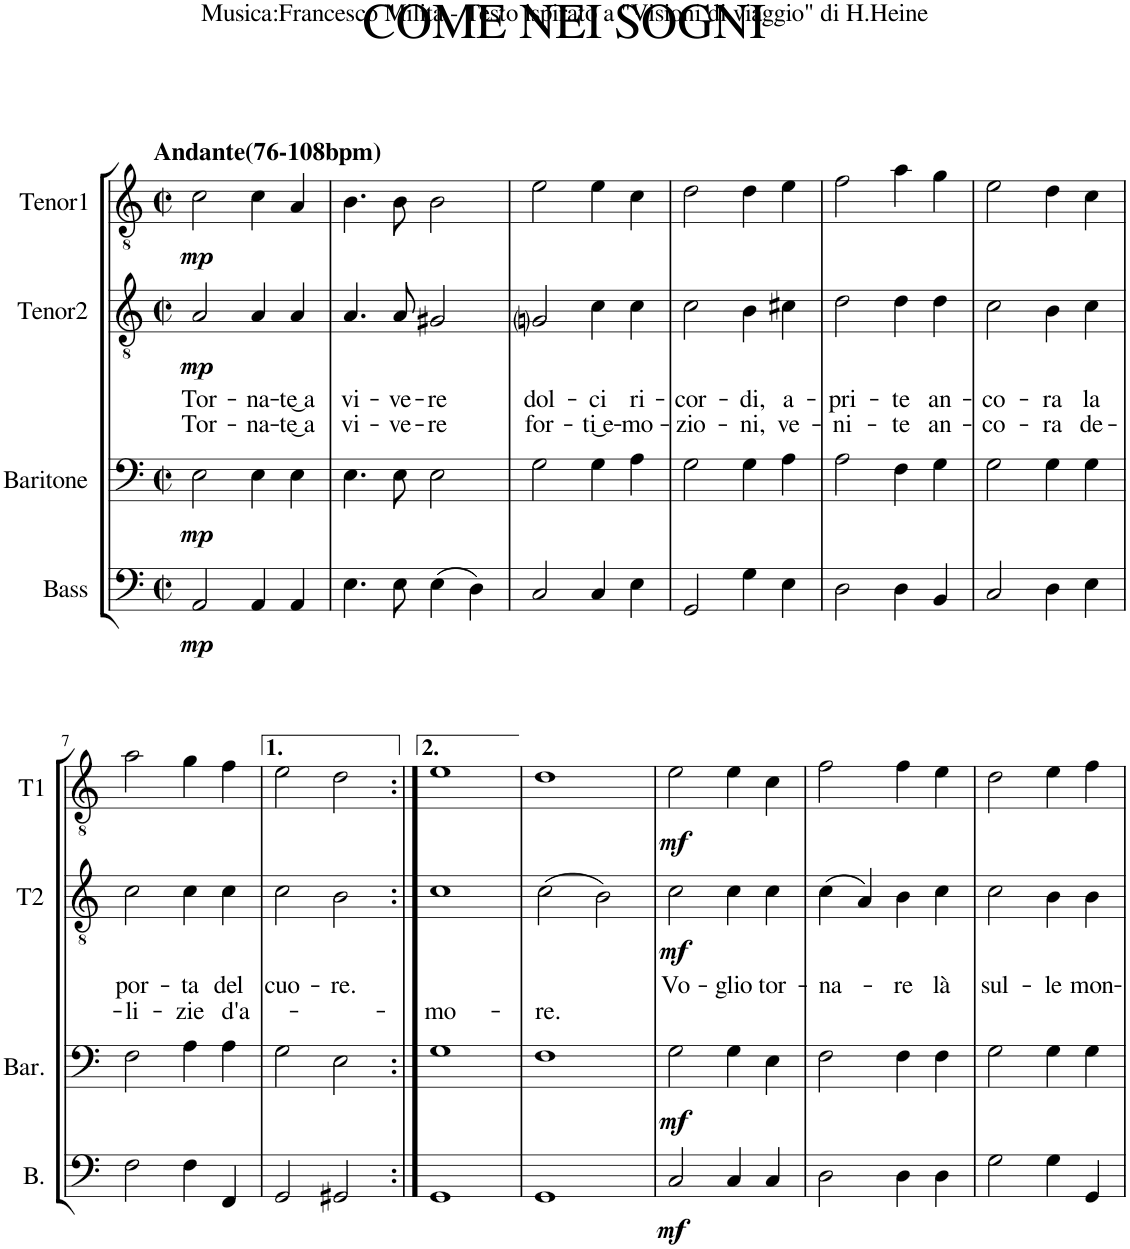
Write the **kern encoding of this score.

**kern	**dynam	**kern	**dynam	**kern	**text	**text	**dynam	**kern	**dynam
*part4	*part4	*part3	*part3	*part2	*part2	*part2	*part2	*part1	*part1
*staff4	*staff4	*staff3	*staff3	*staff2	*staff2	*staff2	*staff2	*staff1	*staff1
*I"Bass	*	*I"Baritone	*	*I"Tenor2	*	*	*	*I"Tenor1	*
*I'B.	*	*I'Bar.	*	*I'T2	*	*	*	*I'T1	*
*clefF4	*	*clefF4	*	*clefGv2	*	*	*	*clefGv2	*
*k[]	*	*k[]	*	*k[]	*	*	*	*k[]	*
*M4/4	*	*M4/4	*	*M4/4	*	*	*	*M4/4	*
*met(c|)	*	*met(c|)	*	*met(c|)	*	*	*	*met(c|)	*
=1	=1	=1	=1	=1	=1	=1	=1	=1	=1
!	!	!	!	!	!	!	!	!LO:TX:a:B:t=Andante(76-108bpm)	!
!	!LO:DY:b	!	!LO:DY:b	!	!LO:LY:b	!LO:LY:b	!LO:DY:b	!	!LO:DY:b
2AA/	mp	2E\	mp	2A/	Tor-	Tor-	mp	2c\	mp
!	!	!	!	!	!LO:LY:b	!LO:LY:b	!	!	!
4AA/	.	4E\	.	4A/	-na-	-na-	.	4c\	.
!	!	!	!	!	!LO:LY:b	!LO:LY:b	!	!	!
4AA/	.	4E\	.	4A/	-te͜ a	-te͜ a	.	4A/	.
=2	=2	=2	=2	=2	=2	=2	=2	=2	=2
!	!	!	!	!	!LO:LY:b	!LO:LY:b	!	!	!
4.E\	.	4.E\	.	4.A/	vi-	vi-	.	4.B\	.
!	!	!	!	!	!LO:LY:b	!LO:LY:b	!	!	!
8E\	.	8E\	.	8A/	-ve-	-ve-	.	8B\	.
!	!	!	!	!	!LO:LY:b	!LO:LY:b	!	!	!
(4E\	.	2E\	.	2G#X/	-re	-re	.	2B\	.
4D\)	.	.	.	.	.	.	.	.	.
=3	=3	=3	=3	=3	=3	=3	=3	=3	=3
!	!	!	!	!	!LO:LY:b	!LO:LY:b	!	!	!
2C/	.	2G\	.	2Gni/	dol-	for-	.	2e\	.
!	!	!	!	!	!LO:LY:b	!LO:LY:b	!	!	!
4C/	.	4G\	.	4c\	-ci	-ti͜ e-	.	4e\	.
!	!	!	!	!	!LO:LY:b	!LO:LY:b	!	!	!
4E\	.	4A\	.	4c\	ri-	-mo-	.	4c\	.
=4	=4	=4	=4	=4	=4	=4	=4	=4	=4
!	!	!	!	!	!LO:LY:b	!LO:LY:b	!	!	!
2GG/	.	2G\	.	2c\	-cor-	-zio-	.	2d\	.
!	!	!	!	!	!LO:LY:b	!LO:LY:b	!	!	!
4G\	.	4G\	.	4B\	-di,	-ni,	.	4d\	.
!	!	!	!	!	!LO:LY:b	!LO:LY:b	!	!	!
4E\	.	4A\	.	4c#X\	a-	ve-	.	4e\	.
=5	=5	=5	=5	=5	=5	=5	=5	=5	=5
!	!	!	!	!	!LO:LY:b	!LO:LY:b	!	!	!
2D\	.	2A\	.	2d\	-pri-	-ni-	.	2f\	.
!	!	!	!	!	!LO:LY:b	!LO:LY:b	!	!	!
4D\	.	4F\	.	4d\	-te	-te	.	4a\	.
!	!	!	!	!	!LO:LY:b	!LO:LY:b	!	!	!
4BB/	.	4G\	.	4d\	an-	an-	.	4g\	.
=6	=6	=6	=6	=6	=6	=6	=6	=6	=6
!	!	!	!	!	!LO:LY:b	!LO:LY:b	!	!	!
2C/	.	2G\	.	2c\	-co-	-co-	.	2e\	.
!	!	!	!	!	!LO:LY:b	!LO:LY:b	!	!	!
4D\	.	4G\	.	4B\	-ra	-ra	.	4d\	.
!	!	!	!	!	!LO:LY:b	!LO:LY:b	!	!	!
4E\	.	4G\	.	4c\	la	de-	.	4c\	.
!!LO:LB:g=z
=7	=7	=7	=7	=7	=7	=7	=7	=7	=7
!	!	!	!	!	!LO:LY:b	!LO:LY:b	!	!	!
2F\	.	2F\	.	2c\	por-	-li-	.	2a\	.
!	!	!	!	!	!LO:LY:b	!LO:LY:b	!	!	!
4F\	.	4A\	.	4c\	-ta	-zie	.	4g\	.
!	!	!	!	!	!LO:LY:b	!LO:LY:b	!	!	!
4FF/	.	4A\	.	4c\	del	d'a-	.	4f\	.
=8	=8	=8	=8	=8	=8	=8	=8	=8	=8
!	!	!	!	!	!LO:LY:b	!	!	!	!
2GG/	.	2G\	.	2c\	cuo-	.	.	2e\	.
!	!	!	!	!	!LO:LY:b	!	!	!	!
2GG#X/	.	2E\	.	2B\	-re.	.	.	2d\	.
=9:|!	=9:|!	=9:|!	=9:|!	=9:|!	=9:|!	=9:|!	=9:|!	=9:|!	=9:|!
!	!	!	!	!	!	!LO:LY:b	!	!	!
1GG	.	1G	.	1c	.	-mo-	.	1e	.
=10	=10	=10	=10	=10	=10	=10	=10	=10	=10
!	!	!	!	!	!	!LO:LY:b	!	!	!
1GG	.	1F	.	(2c\	.	-re.	.	1d	.
.	.	.	.	2B\)	.	.	.	.	.
=11	=11	=11	=11	=11	=11	=11	=11	=11	=11
!	!LO:DY:b	!	!LO:DY:b	!	!LO:LY:b	!	!LO:DY:b	!	!LO:DY:b
2C/	mf	2G\	mf	2c\	Vo-	.	mf	2e\	mf
!	!	!	!	!	!LO:LY:b	!	!	!	!
4C/	.	4G\	.	4c\	-glio	.	.	4e\	.
!	!	!	!	!	!LO:LY:b	!	!	!	!
4C/	.	4E\	.	4c\	tor-	.	.	4c\	.
=12	=12	=12	=12	=12	=12	=12	=12	=12	=12
!	!	!	!	!	!LO:LY:b	!	!	!	!
2D\	.	2F\	.	(4c\	-na-	.	.	2f\	.
.	.	.	.	4A/)	.	.	.	.	.
!	!	!	!	!	!LO:LY:b	!	!	!	!
4D\	.	4F\	.	4B\	-re	.	.	4f\	.
!	!	!	!	!	!LO:LY:b	!	!	!	!
4D\	.	4F\	.	4c\	là	.	.	4e\	.
=13	=13	=13	=13	=13	=13	=13	=13	=13	=13
!	!	!	!	!	!LO:LY:b	!	!	!	!
2G\	.	2G\	.	2c\	sul-	.	.	2d\	.
!	!	!	!	!	!LO:LY:b	!	!	!	!
4G\	.	4G\	.	4B\	-le	.	.	4e\	.
!	!	!	!	!	!LO:LY:b	!	!	!	!
4GG/	.	4G\	.	4B\	mon-	.	.	4f\	.
=	=	=	=	=	=	=	=	=	=
*-	*-	*-	*-	*-	*-	*-	*-	*-	*-
